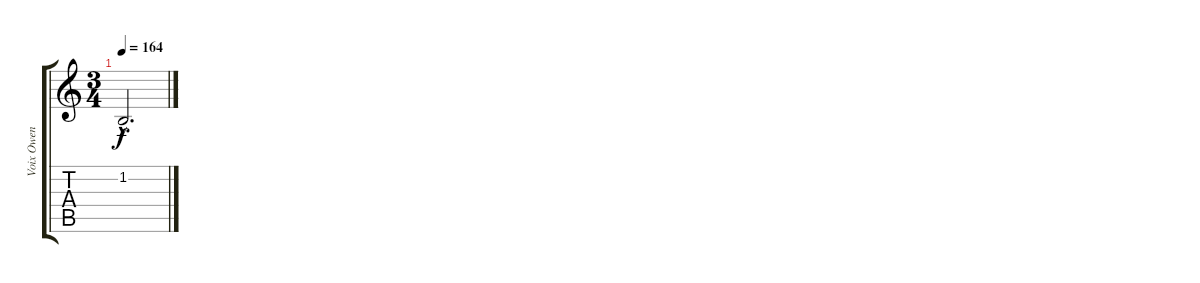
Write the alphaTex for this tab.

\track ("Voix Owen" "Voix Owen") {instrument lead8bassandlead}
\staff {score tabs}
\tuning (Eb4 Bb3 Gb3 Db3 Ab2 Eb2) {hide}
\ts (3 4)
\tempo 164
\clef g2
\ks c
1.2{hac t}.2{d dy f}
